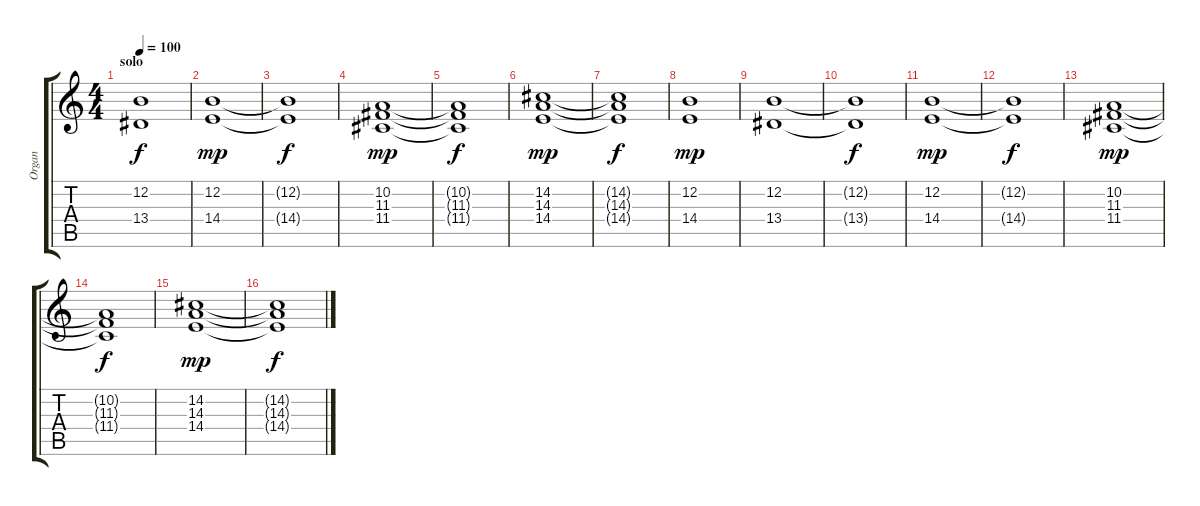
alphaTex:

\track ("Organ" "Organ") {instrument drawbarorgan}
\staff {score tabs}
\tuning (E4 B3 G3 D3 A2 E2) {hide}
\ts (4 4)
\section ("" "solo")
\tempo 100
\clef g2
\ks c
(12.2{t} 13.4{t}).1{dy f} |
(12.2 14.4).1{dy mp} |
(12.2{t} 14.4{t}).1{dy f} |
(10.2 11.3 11.4).1{dy mp} |
(10.2{t} 11.3{t} 11.4{t}).1{dy f} |
(14.2 14.3 14.4).1{dy mp} |
(14.2{t} 14.3{t} 14.4{t}).1{dy f} |
(12.2 14.4).1{dy mp} |
(12.2 13.4).1 |
(12.2{t} 13.4{t}).1{dy f} |
(12.2 14.4).1{dy mp} |
(12.2{t} 14.4{t}).1{dy f} |
(10.2 11.3 11.4).1{dy mp} |
(10.2{t} 11.3{t} 11.4{t}).1{dy f} |
(14.2 14.3 14.4).1{dy mp} |
(14.2{t} 14.3{t} 14.4{t}).1{dy f}
